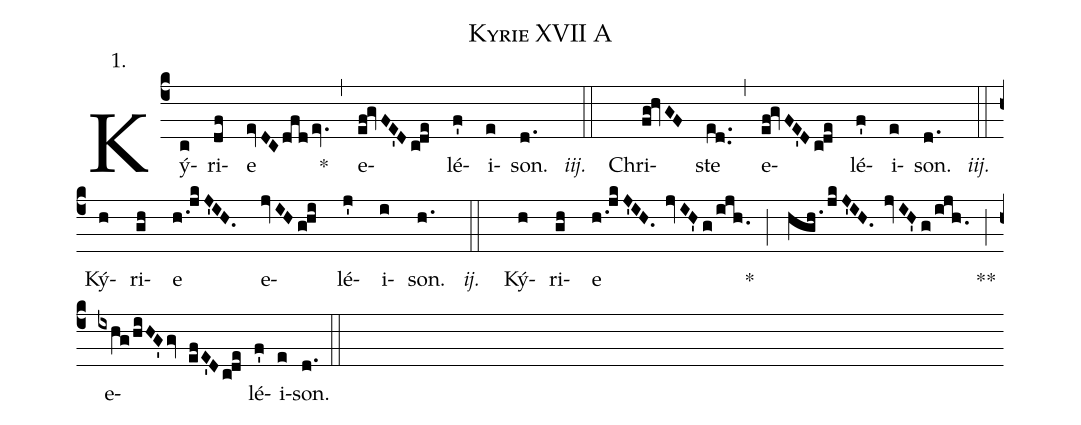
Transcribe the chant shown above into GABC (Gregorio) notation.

name:Kyrie XVII A;
annotation:1.;
%%
(c4) Ký(c)ri(df)e(evDCdfdev.) *(,) e(ef!gvFE'Dc!de)lé(f')i(e)son.(d.) <i>iij.</i> (::)

Chri(fg!hvGF)ste(ed..) (,) e(ef!gvFE'Dc!de)lé(f')i(e)son.(d.) <i>iij.</i> (::zz)

Ký(h)ri(gh)e(h.!jkJ'IH.) e(jvIHg!hi)lé(j')i(i)son.(h.) <i>ij.</i> (::)

Ký(h)ri(gh)e(h.!jkJ'IH.!//jvIH'g!/ijh.) *(;) (hgh.jkJ'IH.//jvIH'g!/ijh.) **(;zz) e(///ixhg!/hiHG'gv efE'Dc!de)lé(f')i(e)son.(d.) (::)
